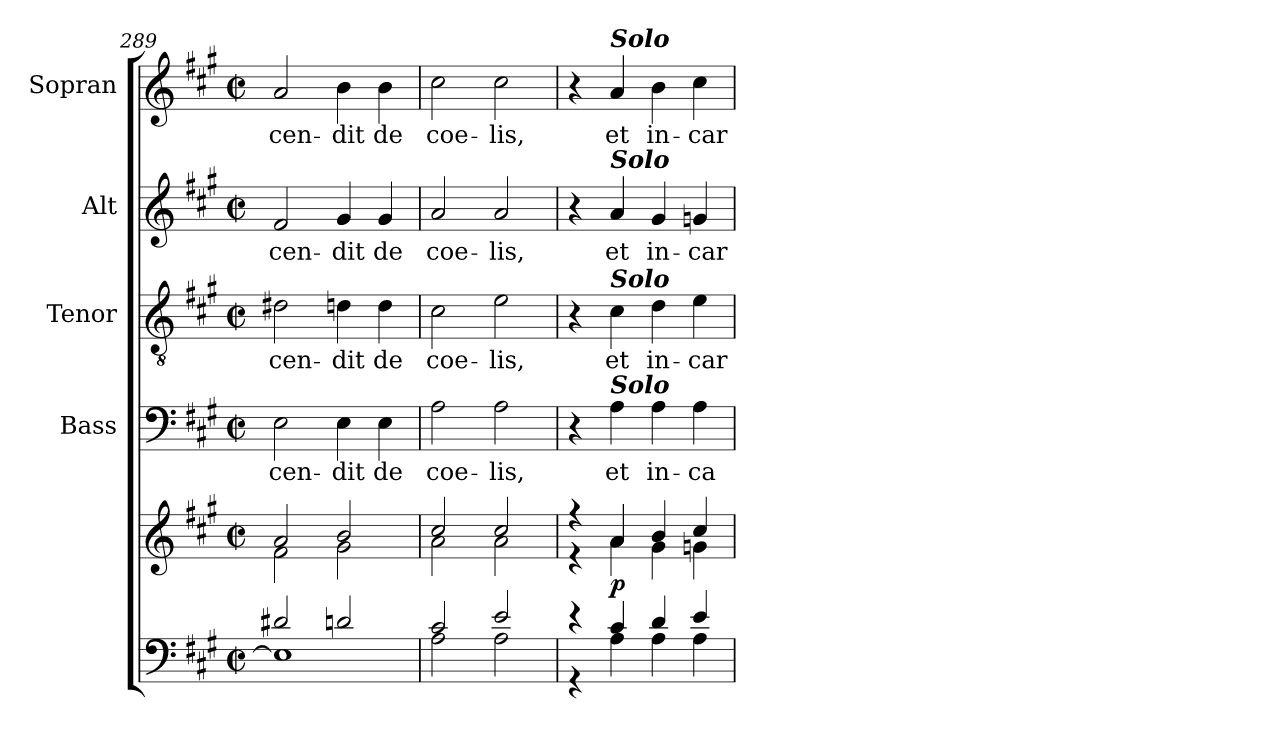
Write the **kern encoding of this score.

**kern	**kern	**dynam	**kern	**text	**kern	**text	**kern	**text	**kern	**text
*part5	*part5	*part5	*part4	*part4	*part3	*part3	*part2	*part2	*part1	*part1
*staff6	*staff5	*staff5/6	*staff4	*staff4	*staff3	*staff3	*staff2	*staff2	*staff1	*staff1
*	*	*	*I"Bass	*	*I"Tenor	*	*I"Alt	*	*I"Sopran	*
*	*	*	*I'B.	*	*I'T.	*	*I'A.	*	*I'S.	*
*clefF4	*clefG2	*	*clefF4	*	*clefGv2	*	*clefG2	*	*clefG2	*
*k[f#c#g#]	*k[f#c#g#]	*	*k[f#c#g#]	*	*k[f#c#g#]	*	*k[f#c#g#]	*	*k[f#c#g#]	*
*A:	*A:	*	*A:	*	*A:	*	*A:	*	*A:	*
*M2/2	*M2/2	*	*M2/2	*	*M2/2	*	*M2/2	*	*M2/2	*
*met(c|)	*met(c|)	*	*met(c|)	*	*met(c|)	*	*met(c|)	*	*met(c|)	*
=289	=289	=289	=289	=289	=289	=289	=289	=289	=289	=289
*^	*^	*	*	*	*	*	*	*	*	*
!	!	!	!	!	!	!LO:LY:b	!	!LO:LY:b	!	!LO:LY:b	!	!LO:LY:b
2d#X/	1E]	2a/	2f#\	.	2E\	-cen-	2d#X\	-cen-	2f#/	-cen-	2a/	-cen-
!	!	!	!	!	!	!LO:LY:b	!	!LO:LY:b	!	!LO:LY:b	!	!LO:LY:b
2dn/	.	2b/	2g#\	.	4E\	-dit	4dn\	-dit	4g#/	-dit	4b\	-dit
!	!	!	!	!	!	!LO:LY:b	!	!LO:LY:b	!	!LO:LY:b	!	!LO:LY:b
.	.	.	.	.	4E\	de	4d\	de	4g#/	de	4b\	de
=290	=290	=290	=290	=290	=290	=290	=290	=290	=290	=290	=290	=290
!	!	!	!	!	!	!LO:LY:b	!	!LO:LY:b	!	!LO:LY:b	!	!LO:LY:b
2c#/	2A\	2cc#/	2a\	.	2A\	coe-	2c#\	coe-	2a/	coe-	2cc#\	coe-
!	!	!	!	!	!	!LO:LY:b	!	!LO:LY:b	!	!LO:LY:b	!	!LO:LY:b
2e/	2A\	2cc#/	2a\	.	2A\	-lis,	2e\	-lis,	2a/	-lis,	2cc#\	-lis,
=291	=291	=291	=291	=291	=291	=291	=291	=291	=291	=291	=291	=291
4r	4r	4r	4r	.	4r	.	4r	.	4r	.	4r	.
!	!	!	!	!	!	!	!	!	!	!	!LO:TX:a:Bi:t=Solo	!
!	!	!	!	!	!	!	!	!	!LO:TX:a:Bi:t=Solo	!	!	!
!	!	!	!	!	!	!	!LO:TX:a:Bi:t=Solo	!	!	!	!	!
!	!	!	!	!	!LO:TX:a:Bi:t=Solo	!	!	!	!	!	!	!
!	!	!	!	!LO:DY:b	!	!LO:LY:b	!	!LO:LY:b	!	!LO:LY:b	!	!LO:LY:b
4c#/	4A\	4a/	4a\	p	4A\	et	4c#\	et	4a/	et	4a/	et
!	!	!	!	!	!	!LO:LY:b	!	!LO:LY:b	!	!LO:LY:b	!	!LO:LY:b
4d/	4A\	4b/	4g#\	.	4A\	in-	4d\	in-	4g#/	in-	4b\	in-
!	!	!	!	!	!	!LO:LY:b	!	!LO:LY:b	!	!LO:LY:b	!	!LO:LY:b
4e/	4A\	4cc#/	4gn\	.	4A\	-ca-	4e\	-car-	4gn/	-car-	4cc#\	-car-
*v	*v	*	*	*	*	*	*	*	*	*	*	*
*	*v	*v	*	*	*	*	*	*	*	*	*
=	=	=	=	=	=	=	=	=	=	=
*-	*-	*-	*-	*-	*-	*-	*-	*-	*-	*-
